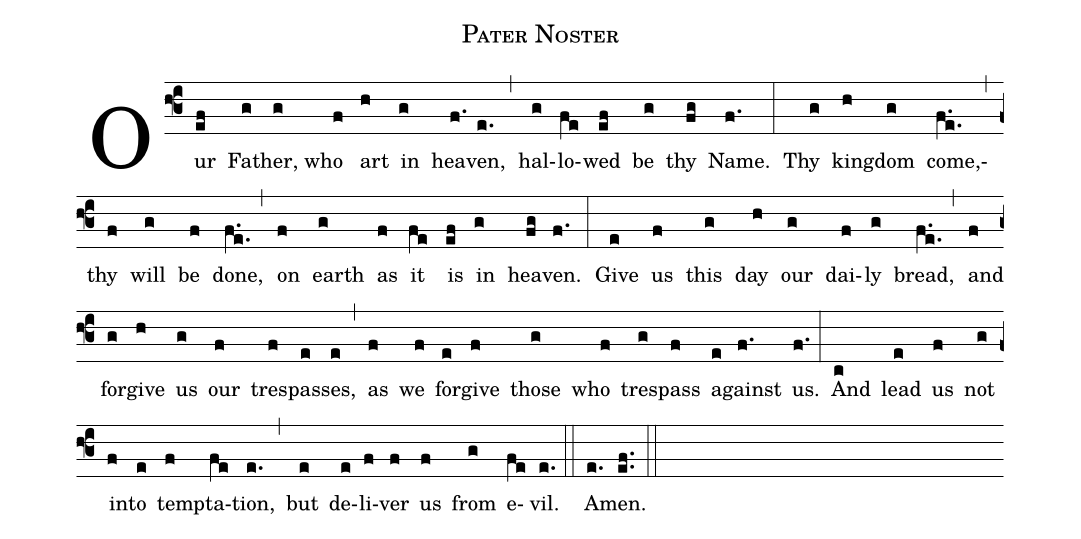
name: Pater Noster;
%%
(f3)Our(ef) Fa(g)ther(g), who(f) art(h) in(g) hea(f.)ven,(e.)(,) hal(g)lo(fe)wed(ef) be(g) thy(fg) Name.(f.) (:)
Thy(g) king(h)dom(g) come,(f.e.)(,) thy(f) will(g) be(f) done,(f.e.) (,)
on(f) earth(g) as(f) it(fe) is(ef) in(g) hea(fg)ven.(f.) (:)
Give(e) us(f) this(g) day(h) our(g) dai(f)ly(g) bread,(f.e.) (,)
and(f) for(g)give(h) us(g) our(f) tres(f)pas(e)ses,(e) (,)
as(f) we(f) for(e)give(f) those(g) who(f) tres(g)pass(f) a(e)gainst(f.) us.(f.) (:)
And(c) lead(e) us(f) not(g) in(f)to(e) temp(f)ta(fe)tion,(e.) (,)
but(e) de(e)li(f)ver(f) us(f) from(g) e(fe)vil.(e.) (::)
A(e.)men.(e.f.) (::)
